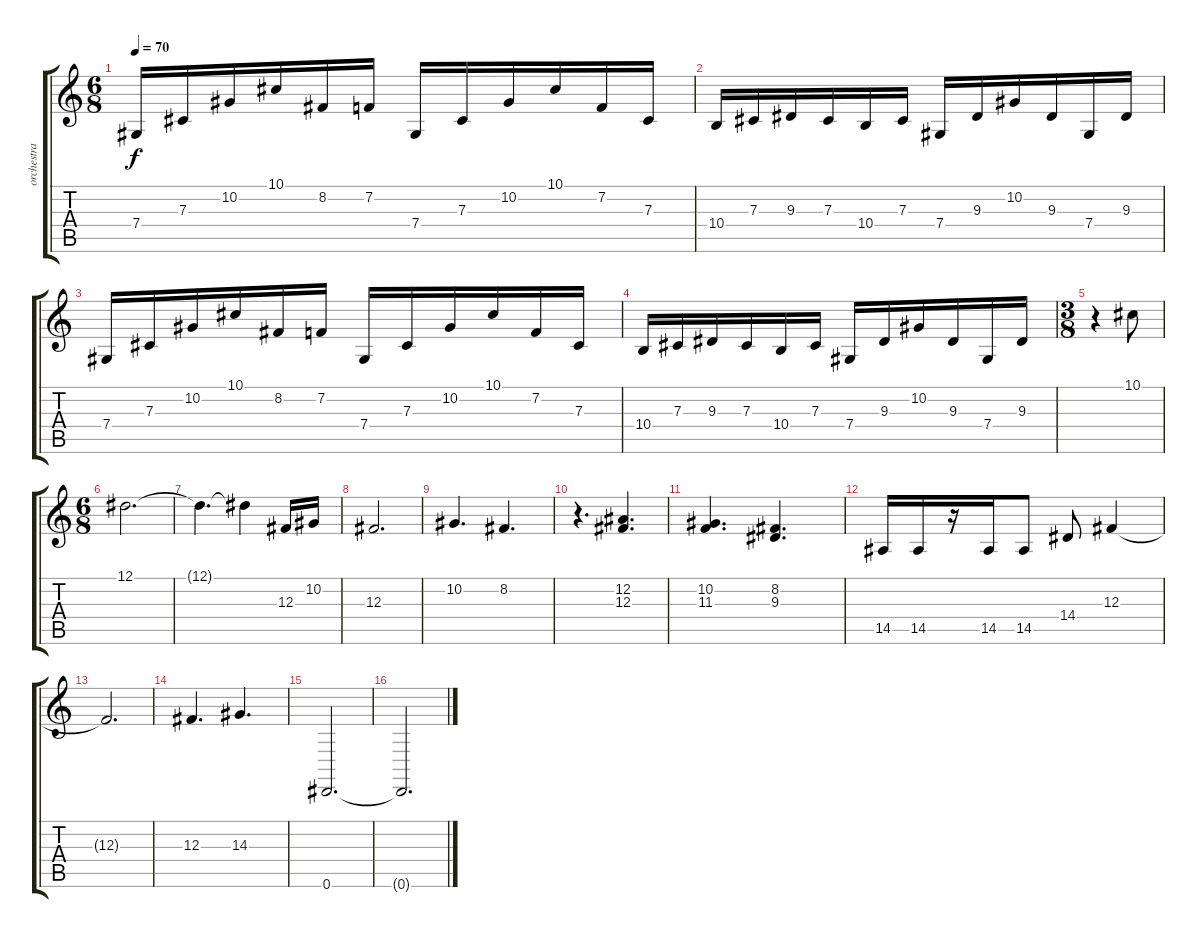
\track ("orchestra" "orchestra") {instrument stringensemble1}
\staff {score tabs}
\tuning (Eb4 Bb3 Gb3 Db3 Ab2 Eb2) {hide}
\ts (6 8)
\tempo 70
\clef g2
\ks c
7.4.16{dy f} 7.3.16 10.2.16 10.1.16 8.2.16 7.2.16 7.4.16 7.3.16 10.2.16 10.1.16 7.2.16 7.3.16 |
10.4.16 7.3.16 9.3.16 7.3.16 10.4.16 7.3.16 7.4.16 9.3.16 10.2.16 9.3.16 7.4.16 9.3.16 |
7.4.16 7.3.16 10.2.16 10.1.16 8.2.16 7.2.16 7.4.16 7.3.16 10.2.16 10.1.16 7.2.16 7.3.16 |
10.4.16 7.3.16 9.3.16 7.3.16 10.4.16 7.3.16 7.4.16 9.3.16 10.2.16 9.3.16 7.4.16 9.3.16 |
\ts (3 8)
r.4 10.1.8 |
\ts (6 8)
12.1.2{d} |
12.1{t}.4{d} 12.1{t}.4 12.3.16 10.2.16 |
12.3.2{d} |
10.2.4{d} 8.2.4{d} |
r.4{d} (12.2 12.3).4{d} |
(10.2 11.3).4{d} (8.2 9.3).4{d} |
14.5.16 14.5.16 r.16 14.5.16 14.5.8 14.4.8 12.3.4 |
12.3{t}.2{d} |
12.3.4{d} 14.3.4{d} |
0.6.2{d} |
0.6{t}.2{d}
